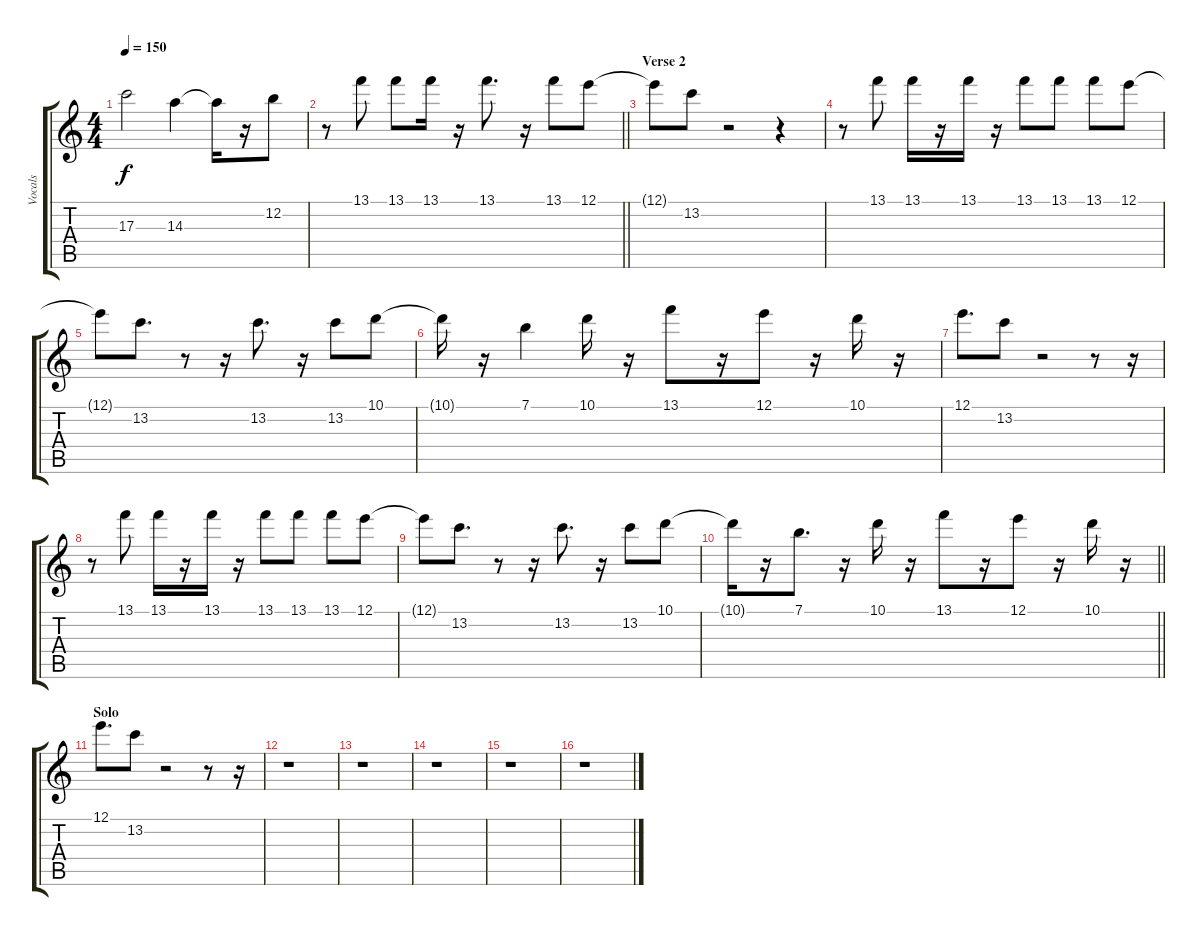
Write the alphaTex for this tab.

\track ("Vocals" "Vocals") {instrument acousticguitarnylon}
\staff {score tabs}
\tuning (E4 B3 G3 D3 A2 E2) {hide}
\ts (4 4)
\tempo 150
\clef g2
\ks c
17.3.2{dy f} 14.3.4 14.3{t}.16 r.16 12.2.8 |
\barLineRight lightlight
r.8 13.1.8 13.1.8 13.1.16 r.16 13.1.8{d} r.16 13.1.8 12.1.8 |
\section ("" "Verse 2")
12.1{t}.8 13.2.8 r.2 r.4 |
r.8 13.1.8 13.1.16 r.16 13.1.16 r.16 13.1.8 13.1.8 13.1.8 12.1.8 |
12.1{t}.8 13.2.8{d} r.8 r.16 13.2.8{d} r.16 13.2.8 10.1.8 |
10.1{t}.16 r.16 7.1.4 10.1.16 r.16 13.1.8 r.16 12.1.8 r.16 10.1.16 r.16 |
12.1.8{d} 13.2.8 r.2 r.8 r.16 |
r.8 13.1.8 13.1.16 r.16 13.1.16 r.16 13.1.8 13.1.8 13.1.8 12.1.8 |
12.1{t}.8 13.2.8{d} r.8 r.16 13.2.8{d} r.16 13.2.8 10.1.8 |
\barLineRight lightlight
10.1{t}.16 r.16 7.1.8{d} r.16 10.1.16 r.16 13.1.8 r.16 12.1.8 r.16 10.1.16 r.16 |
\section ("" "Solo")
12.1.8{d} 13.2.8 r.2 r.8 r.16 |
r.1 |
r.1 |
r.1 |
r.1 |
r.1
